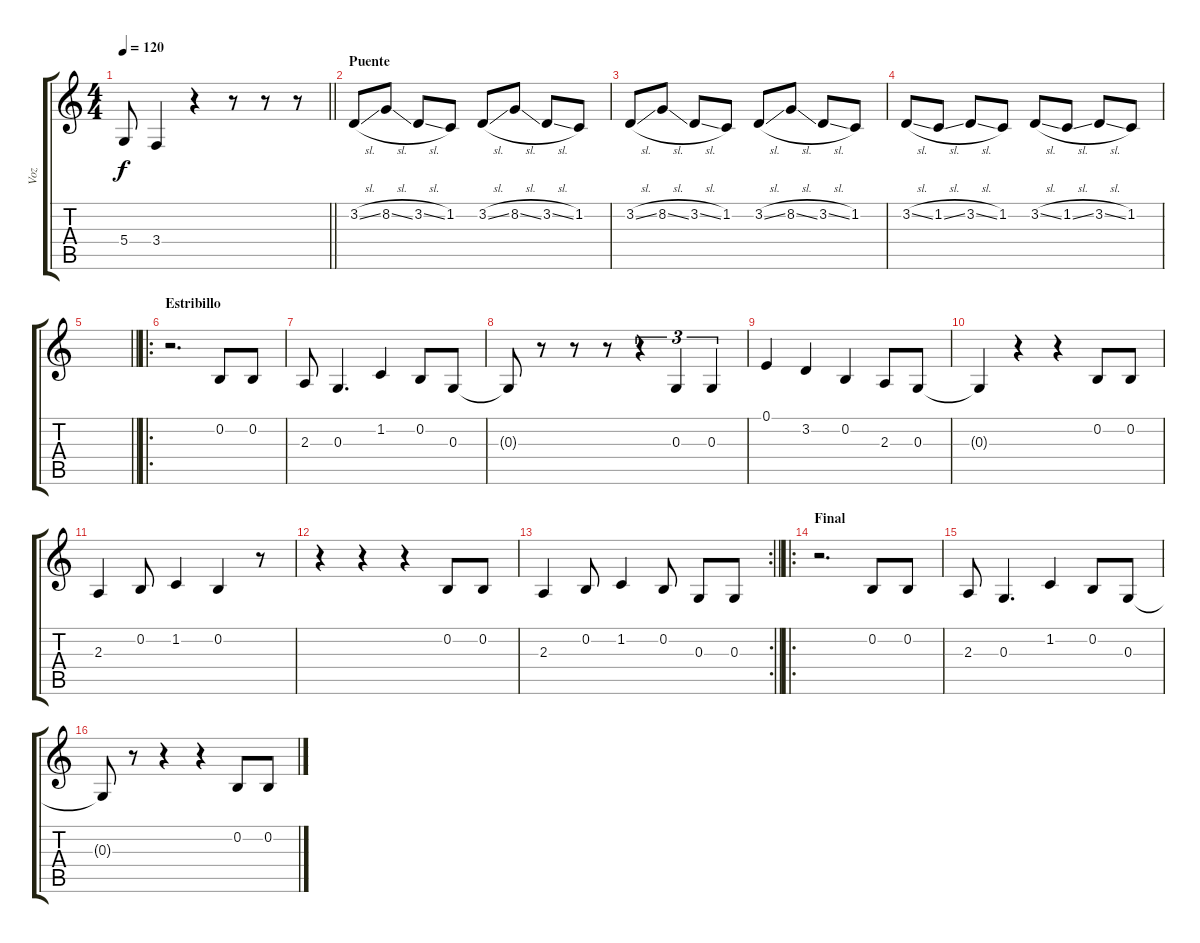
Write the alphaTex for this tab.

\track ("Voz" "Voz") {instrument lead6voice}
\staff {score tabs}
\tuning (E4 B3 G3 D3 A2 E2) {hide}
\ts (4 4)
\tempo 120
\clef g2
\barLineRight lightlight
\ks c
5.4{t}.8{dy f} 3.4.4 r.4 r.8 r.8 r.8 |
\section ("" "Puente")
3.2{sl}.8 8.2{sl}.8 3.2{sl}.8 1.2.8 3.2{sl}.8 8.2{sl}.8 3.2{sl}.8 1.2.8 |
3.2{sl}.8 8.2{sl}.8 3.2{sl}.8 1.2.8 3.2{sl}.8 8.2{sl}.8 3.2{sl}.8 1.2.8 |
3.2{sl}.8 1.2{sl}.8 3.2{sl}.8 1.2.8 3.2{sl}.8 1.2{sl}.8 3.2{sl}.8 1.2.8 |
\barLineRight lightlight
|
\ro
\section ("" "Estribillo")
r.2{d} 0.2.8 0.2.8 |
2.3.8 0.3.4{d} 1.2.4 0.2.8 0.3.8 |
0.3{t}.8 r.8 r.8 r.8 r.4{tu (3 2)} 0.3.4{tu (3 2)} 0.3.4{tu (3 2)} |
0.1.4 3.2.4 0.2.4 2.3.8 0.3.8 |
0.3{t}.4 r.4 r.4 0.2.8 0.2.8 |
2.3.4 0.2.8 1.2.4 0.2.4 r.8 |
r.4 r.4 r.4 0.2.8 0.2.8 |
\rc 2
\barLineRight lightlight
2.3.4 0.2.8 1.2.4 0.2.8 0.3.8 0.3.8 |
\ro
\section ("" "Final")
r.2{d} 0.2.8 0.2.8 |
2.3.8 0.3.4{d} 1.2.4 0.2.8 0.3.8 |
0.3{t}.8 r.8 r.4 r.4 0.2.8 0.2.8
